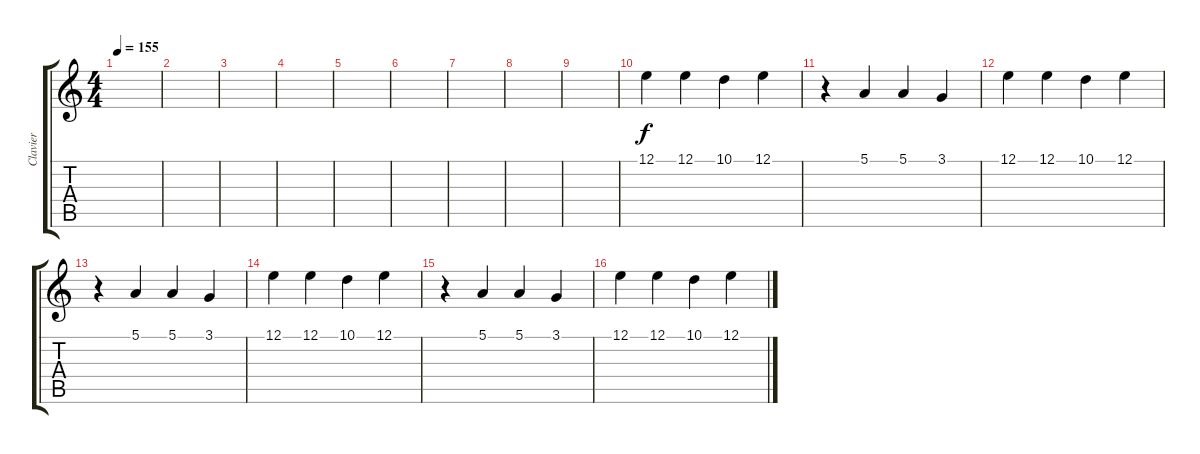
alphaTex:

\track ("Clavier" "Clavier") {instrument stringensemble1}
\staff {score tabs}
\tuning (E4 B3 G3 D3 A2 E2) {hide}
\ts (4 4)
\tempo 155
\clef g2
\ks c
|
|
|
|
|
|
|
|
|
12.1.4 12.1.4 10.1.4 12.1.4 |
r.4 5.1.4 5.1.4 3.1.4 |
12.1.4 12.1.4 10.1.4 12.1.4 |
r.4 5.1.4 5.1.4 3.1.4 |
12.1.4 12.1.4 10.1.4 12.1.4 |
r.4 5.1.4 5.1.4 3.1.4 |
12.1.4 12.1.4 10.1.4 12.1.4
